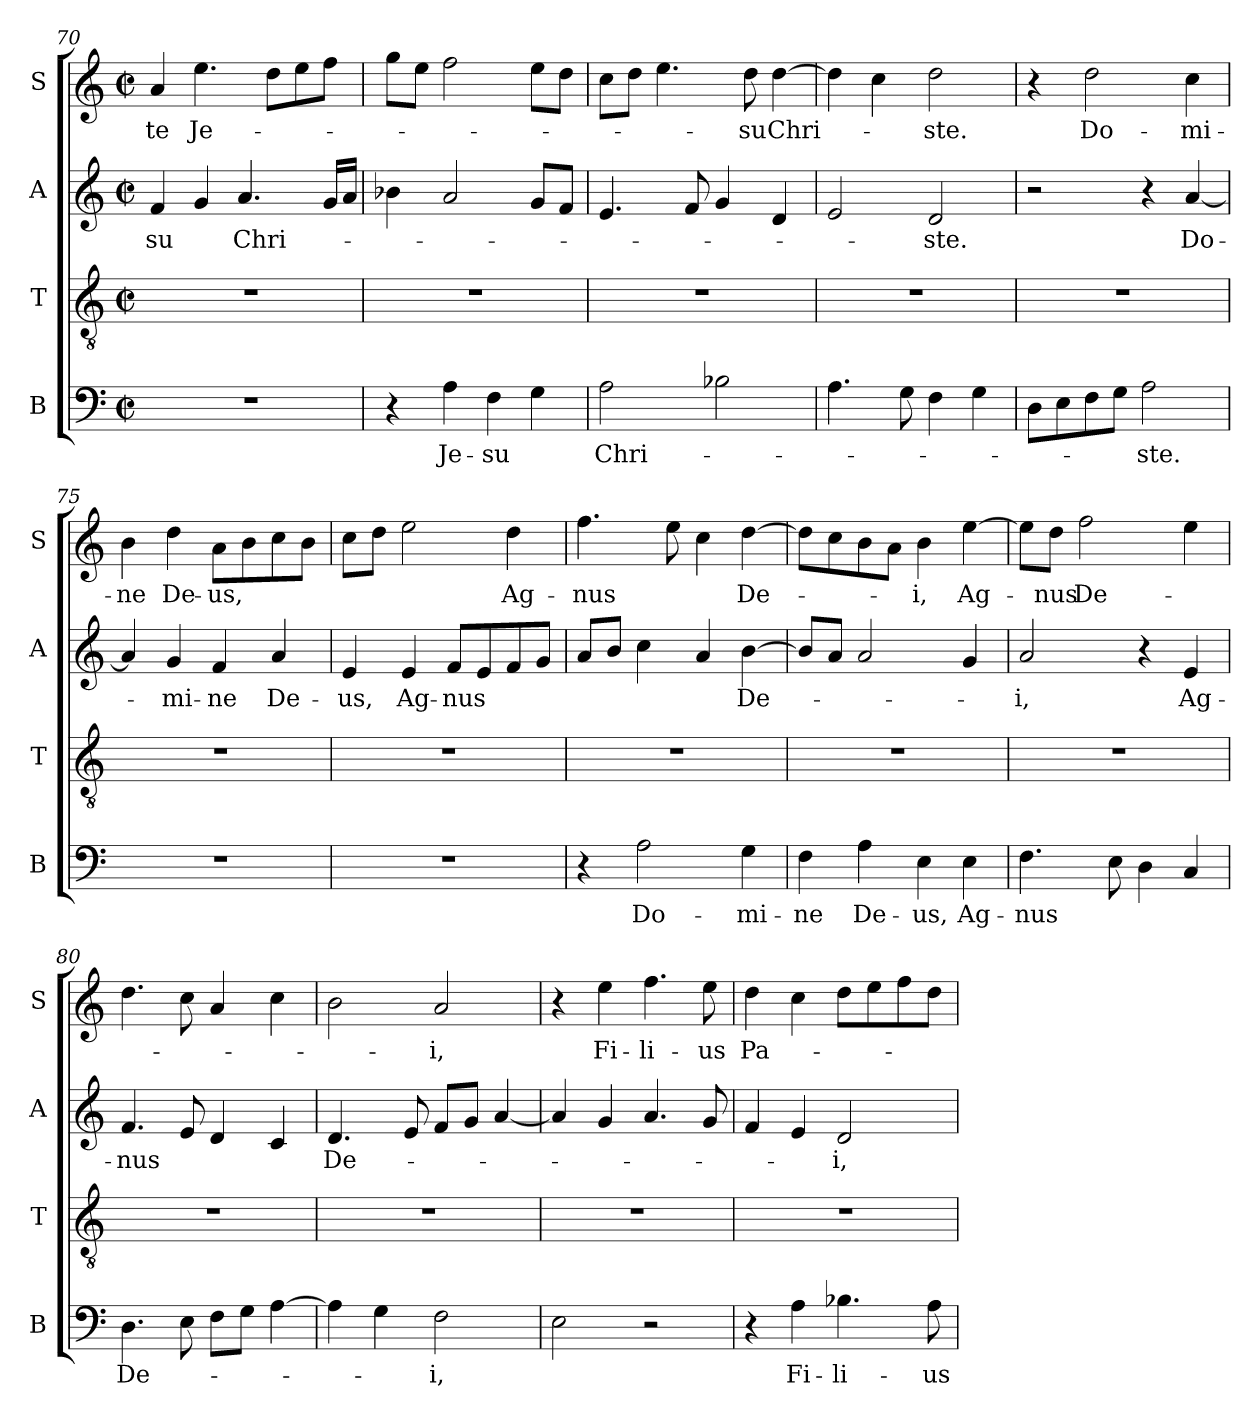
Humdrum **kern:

**kern	**text	**kern	**kern	**text	**kern	**text
*part4	*part4	*part3	*part2	*part2	*part1	*part1
*staff4	*staff4	*staff3	*staff2	*staff2	*staff1	*staff1
*I"B	*	*I"T	*I"A	*	*I"S	*
*I'B	*	*I'T	*I'A	*	*I'S	*
*clefF4	*	*clefGv2	*clefG2	*	*clefG2	*
*k[]	*	*k[]	*k[]	*	*k[]	*
*M2/2	*	*M2/2	*M2/2	*	*M2/2	*
*met(c|)	*	*met(c|)	*met(c|)	*	*met(c|)	*
=70	=70	=70	=70	=70	=70	=70
!	!	!	!	!LO:LY:b	!	!LO:LY:b
1r	.	1r	4f/	-su	4a/	-te
!	!	!	!	!	!	!LO:LY:b
.	.	.	4g/	.	4.ee\	Je-
!	!	!	!	!LO:LY:b	!	!
.	.	.	4.a/	Chri-	.	.
.	.	.	.	.	8dd\L	.
.	.	.	.	.	8ee\	.
.	.	.	16g/LL	.	8ff\J	.
.	.	.	16a/JJ	.	.	.
=71	=71	=71	=71	=71	=71	=71
4r	.	1r	4b-X\	.	8gg\L	.
.	.	.	.	.	8ee\J	.
!	!LO:LY:b	!	!	!	!	!
4A\	Je-	.	2a/	.	2ff\	.
!	!LO:LY:b	!	!	!	!	!
4F\	-su	.	.	.	.	.
4G\	.	.	8g/L	.	8ee\L	.
.	.	.	8f/J	.	8dd\J	.
=72	=72	=72	=72	=72	=72	=72
!	!LO:LY:b	!	!	!	!	!
2A\	Chri-	1r	4.e/	.	8cc\L	.
.	.	.	.	.	8dd\J	.
.	.	.	.	.	4.ee\	.
.	.	.	8f/	.	.	.
2B-X\	.	.	4g/	.	.	.
!	!	!	!	!	!	!LO:LY:b
.	.	.	.	.	8dd\	-su
!	!	!	!	!	!	!LO:LY:b
.	.	.	4d/	.	[4dd\	Chri-
=73	=73	=73	=73	=73	=73	=73
4.A\	.	1r	2e/	.	4dd\]	.
.	.	.	.	.	4cc\	.
8G\	.	.	.	.	.	.
!	!	!	!	!LO:LY:b	!	!LO:LY:b
4F\	.	.	2d/	-ste.	2dd\	-ste.
4G\	.	.	.	.	.	.
=74	=74	=74	=74	=74	=74	=74
8D\L	.	1r	2r	.	4r	.
8E\	.	.	.	.	.	.
!	!	!	!	!	!	!LO:LY:b
8F\	.	.	.	.	2dd\	Do-
8G\J	.	.	.	.	.	.
!	!LO:LY:b	!	!	!	!	!
2A\	-ste.	.	4r	.	.	.
!	!	!	!	!LO:LY:b	!	!LO:LY:b
.	.	.	[4a/	Do-	4cc\	-mi-
=75	=75	=75	=75	=75	=75	=75
!	!	!	!	!	!	!LO:LY:b
1r	.	1r	4a/]	.	4b\	-ne
!	!	!	!	!LO:LY:b	!	!LO:LY:b
.	.	.	4g/	-mi-	4dd\	De-
!	!	!	!	!LO:LY:b	!	!LO:LY:b
.	.	.	4f/	-ne	8a\L	-us,
.	.	.	.	.	8b\	.
!	!	!	!	!LO:LY:b	!	!
.	.	.	4a/	De-	8cc\	.
.	.	.	.	.	8b\J	.
=76	=76	=76	=76	=76	=76	=76
!	!	!	!	!LO:LY:b	!	!
1r	.	1r	4e/	-us,	8cc\L	.
.	.	.	.	.	8dd\J	.
!	!	!	!	!LO:LY:b	!	!
.	.	.	4e/	Ag-	2ee\	.
!	!	!	!	!LO:LY:b	!	!
.	.	.	8f/L	-nus	.	.
.	.	.	8e/	.	.	.
!	!	!	!	!	!	!LO:LY:b
.	.	.	8f/	.	4dd\	Ag-
.	.	.	8g/J	.	.	.
=77	=77	=77	=77	=77	=77	=77
!	!	!	!	!	!	!LO:LY:b
4r	.	1r	8a/L	.	4.ff\	-nus
.	.	.	8b/J	.	.	.
!	!LO:LY:b	!	!	!	!	!
2A\	Do-	.	4cc\	.	.	.
.	.	.	.	.	8ee\	.
.	.	.	4a/	.	4cc\	.
!	!LO:LY:b	!	!	!LO:LY:b	!	!LO:LY:b
4G\	-mi-	.	[4b\	De-	[4dd\	De-
=78	=78	=78	=78	=78	=78	=78
!	!LO:LY:b	!	!	!	!	!
4F\	-ne	1r	8b/L]	.	8dd\L]	.
.	.	.	8a/J	.	8cc\	.
!	!LO:LY:b	!	!	!	!	!
4A\	De-	.	2a/	.	8b\	.
.	.	.	.	.	8a\J	.
!	!LO:LY:b	!	!	!	!	!LO:LY:b
4E\	us,	.	.	.	4b\	i,
!	!LO:LY:b	!	!	!	!	!LO:LY:b
4E\	Ag-	.	4g/	.	[4ee\	Ag-
=79	=79	=79	=79	=79	=79	=79
!	!LO:LY:b	!	!	!LO:LY:b	!	!
4.F\	-nus	1r	2a/	-i,	8ee\L]	.
!	!	!	!	!	!	!LO:LY:b
.	.	.	.	.	8dd\J	-nus
!	!	!	!	!	!	!LO:LY:b
.	.	.	.	.	2ff\	De-
8E\	.	.	.	.	.	.
4D\	.	.	4r	.	.	.
!	!	!	!	!LO:LY:b	!	!
4C/	.	.	4e/	Ag-	4ee\	.
=80	=80	=80	=80	=80	=80	=80
!	!LO:LY:b	!	!	!LO:LY:b	!	!
4.D\	De-	1r	4.f/	-nus	4.dd\	.
8E\	.	.	8e/	.	8cc\	.
8F\L	.	.	4d/	.	4a/	.
8G\J	.	.	.	.	.	.
[4A\	.	.	4c/	.	4cc\	.
=81	=81	=81	=81	=81	=81	=81
!	!	!	!	!LO:LY:b	!	!
4A\]	.	1r	4.d/	De-	2b\	.
4G\	.	.	.	.	.	.
.	.	.	8e/	.	.	.
!	!LO:LY:b	!	!	!	!	!LO:LY:b
2F\	-i,	.	8f/L	.	2a/	-i,
.	.	.	8g/J	.	.	.
.	.	.	[4a/	.	.	.
=82	=82	=82	=82	=82	=82	=82
2E\	.	1r	4a/]	.	4r	.
!	!	!	!	!	!	!LO:LY:b
.	.	.	4g/	.	4ee\	Fi-
!	!	!	!	!	!	!LO:LY:b
2r	.	.	4.a/	.	4.ff\	-li-
!	!	!	!	!	!	!LO:LY:b
.	.	.	8g/	.	8ee\	us
=83	=83	=83	=83	=83	=83	=83
!	!	!	!	!	!	!LO:LY:b
4r	.	1r	4f/	.	4dd\	Pa-
!	!LO:LY:b	!	!	!	!	!
4A\	Fi-	.	4e/	.	4cc\	.
!	!LO:LY:b	!	!	!LO:LY:b	!	!
4.B-X\	-li-	.	2d/	-i,	8dd\L	.
.	.	.	.	.	8ee\	.
.	.	.	.	.	8ff\	.
!	!LO:LY:b	!	!	!	!	!
8A\	-us	.	.	.	8dd\J	.
=	=	=	=	=	=	=
*-	*-	*-	*-	*-	*-	*-
